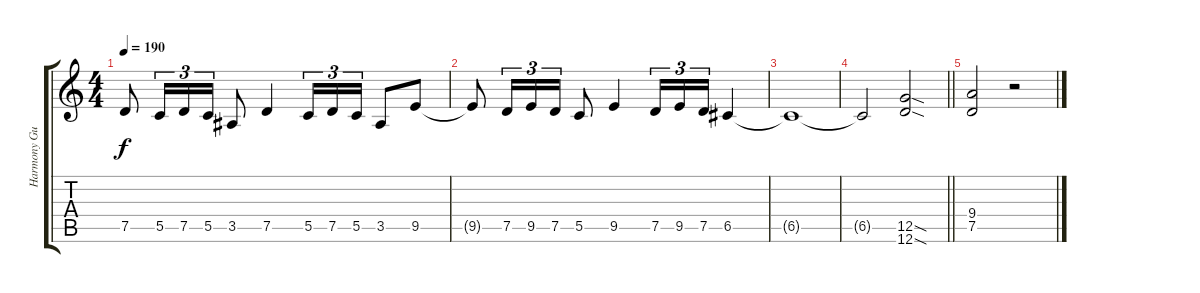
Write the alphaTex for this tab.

\track ("Harmony Guitar" "Harmony Gu") {instrument distortionguitar}
\staff {score tabs}
\tuning (D4 A3 F3 C3 G2 D2) {hide}
\ts (4 4)
\tempo 190
\clef g2
\ks c
7.5{t}.8{dy f} 5.5.16{tu (3 2)} 7.5.16{tu (3 2)} 5.5.16{tu (3 2)} 3.5.8 7.5.4 5.5.16{tu (3 2)} 7.5.16{tu (3 2)} 5.5.16{tu (3 2)} 3.5.8 9.5.8 |
9.5{t}.8 7.5.16{tu (3 2)} 9.5.16{tu (3 2)} 7.5.16{tu (3 2)} 5.5.8 9.5.4 7.5.16{tu (3 2)} 9.5.16{tu (3 2)} 7.5.16{tu (3 2)} 6.5.4 |
6.5{t}.1 |
\barLineRight lightlight
6.5{t}.2 (12.5{sod} 12.6{sod}).2 |
(9.4 7.5).2 r.2
